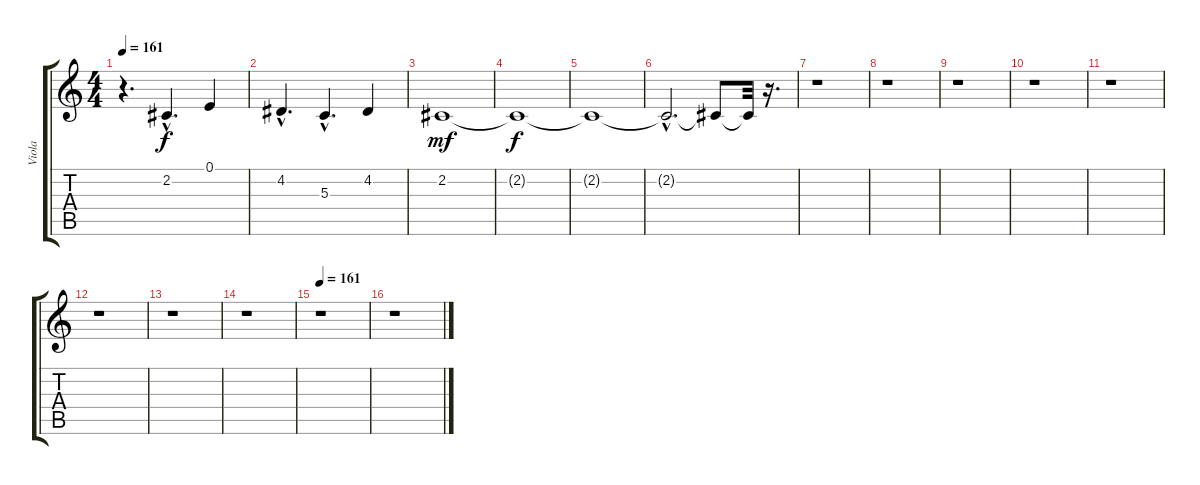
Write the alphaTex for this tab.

\track ("Viola" "Viola") {instrument viola}
\staff {score tabs}
\tuning (E4 B3 G3 D3 A2 E2) {hide}
\ts (4 4)
\tempo 161
\clef g2
\ks c
r.4{d dy f} 2.2{hac}.4{d} 0.1.4 |
4.2{hac}.4{d} 5.3{hac}.4{d} 4.2.4 |
2.2.1{dy mf} |
2.2{t}.1{dy f} |
2.2{t}.1 |
2.2{hac t}.2{d} 2.2{t}.8 2.2{t}.32 r.16{d} |
r.1 |
r.1 |
r.1 |
r.1 |
r.1 |
r.1 |
r.1 |
r.1 |
\tempo 161
r.1 |
r.1
